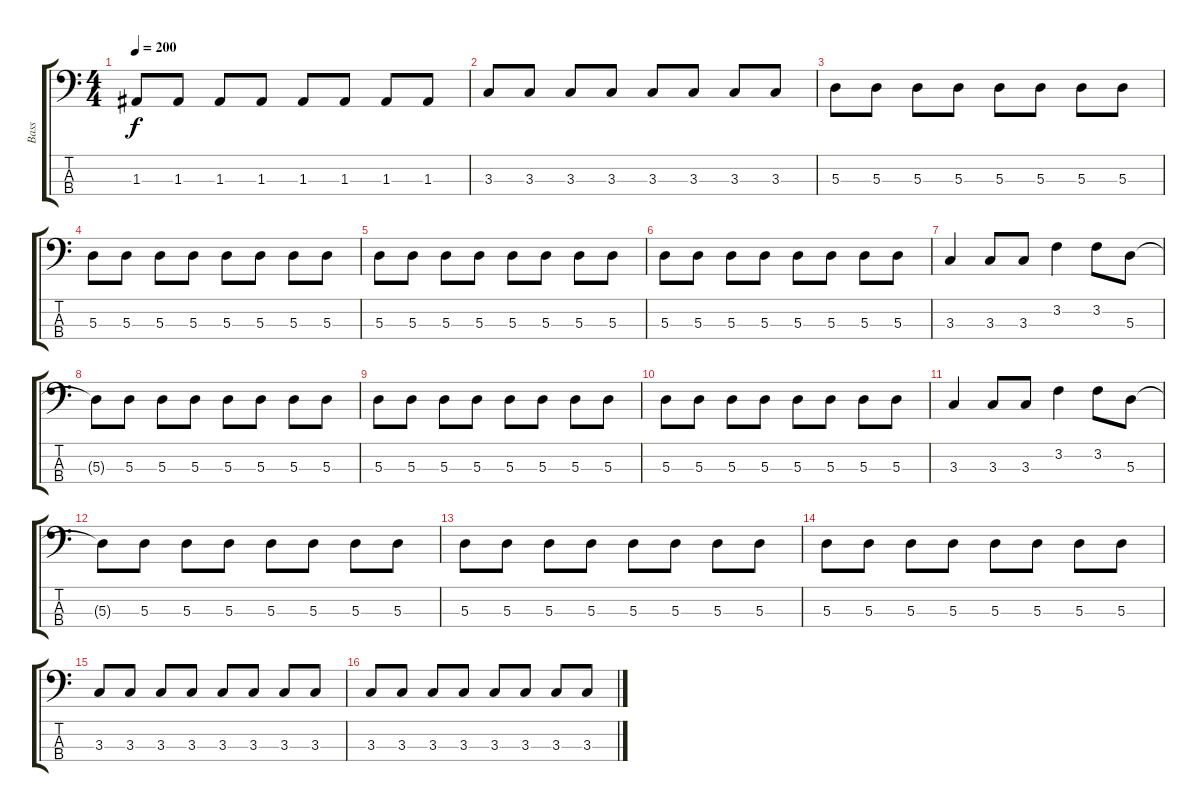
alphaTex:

\track ("Bass" "Bass") {instrument electricbasspick}
\staff {score tabs}
\tuning (G2 D2 A1 E1) {hide}
\ts (4 4)
\tempo 200
\clef f4
\ks c
1.3.8{dy f} 1.3.8 1.3.8 1.3.8 1.3.8 1.3.8 1.3.8 1.3.8 |
3.3.8 3.3.8 3.3.8 3.3.8 3.3.8 3.3.8 3.3.8 3.3.8 |
5.3.8 5.3.8 5.3.8 5.3.8 5.3.8 5.3.8 5.3.8 5.3.8 |
5.3.8 5.3.8 5.3.8 5.3.8 5.3.8 5.3.8 5.3.8 5.3.8 |
5.3.8 5.3.8 5.3.8 5.3.8 5.3.8 5.3.8 5.3.8 5.3.8 |
5.3.8 5.3.8 5.3.8 5.3.8 5.3.8 5.3.8 5.3.8 5.3.8 |
3.3.4 3.3.8 3.3.8 3.2.4 3.2.8 5.3.8 |
5.3{t}.8 5.3.8 5.3.8 5.3.8 5.3.8 5.3.8 5.3.8 5.3.8 |
5.3.8 5.3.8 5.3.8 5.3.8 5.3.8 5.3.8 5.3.8 5.3.8 |
5.3.8 5.3.8 5.3.8 5.3.8 5.3.8 5.3.8 5.3.8 5.3.8 |
3.3.4 3.3.8 3.3.8 3.2.4 3.2.8 5.3.8 |
5.3{t}.8 5.3.8 5.3.8 5.3.8 5.3.8 5.3.8 5.3.8 5.3.8 |
5.3.8 5.3.8 5.3.8 5.3.8 5.3.8 5.3.8 5.3.8 5.3.8 |
5.3.8 5.3.8 5.3.8 5.3.8 5.3.8 5.3.8 5.3.8 5.3.8 |
3.3.8 3.3.8 3.3.8 3.3.8 3.3.8 3.3.8 3.3.8 3.3.8 |
3.3.8 3.3.8 3.3.8 3.3.8 3.3.8 3.3.8 3.3.8 3.3.8
